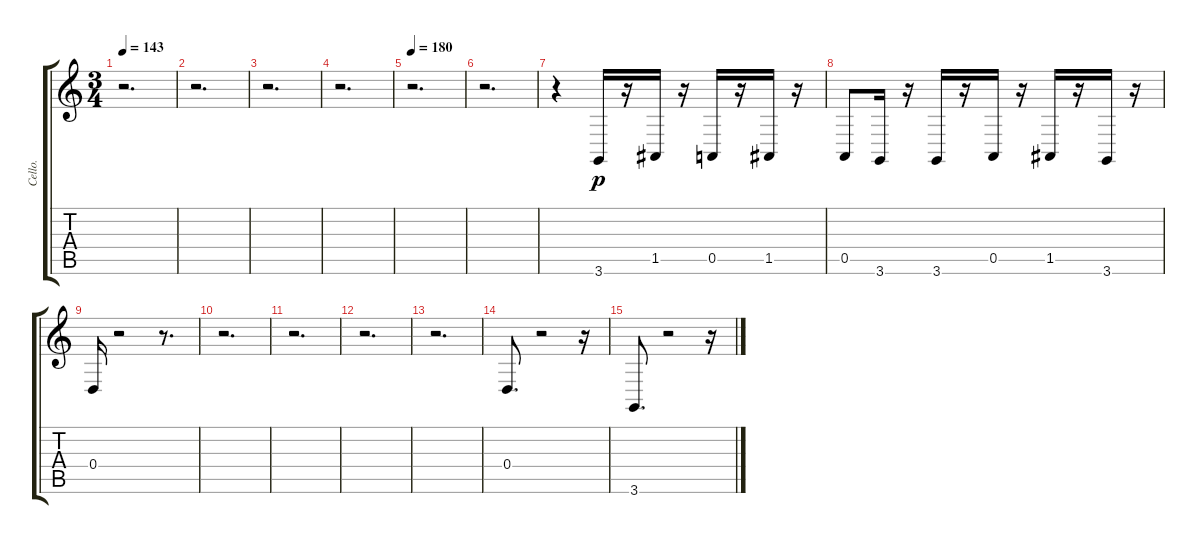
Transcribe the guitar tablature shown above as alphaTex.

\track ("Cello." "Cello.") {instrument pizzicatostrings}
\staff {score tabs}
\tuning (E4 B3 G3 D3 A2 E2) {hide}
\ts (3 4)
\tempo 143
\clef g2
\ks c
r.2{d dy f} |
r.2{d} |
r.2{d} |
r.2{d} |
\tempo 180
r.2{d} |
r.2{d} |
r.4 3.6.16{dy p} r.16 1.5.16 r.16 0.5.16 r.16 1.5.16 r.16 |
0.5.8 3.6.16 r.16 3.6.16 r.16 0.5.16 r.16 1.5.16 r.16 3.6.16 r.16 |
0.4.16 r.2 r.8{d} |
r.2{d} |
r.2{d} |
r.2{d} |
r.2{d} |
0.4.8{d volume 12} r.2 r.16 |
3.6.8{d} r.2 r.16
